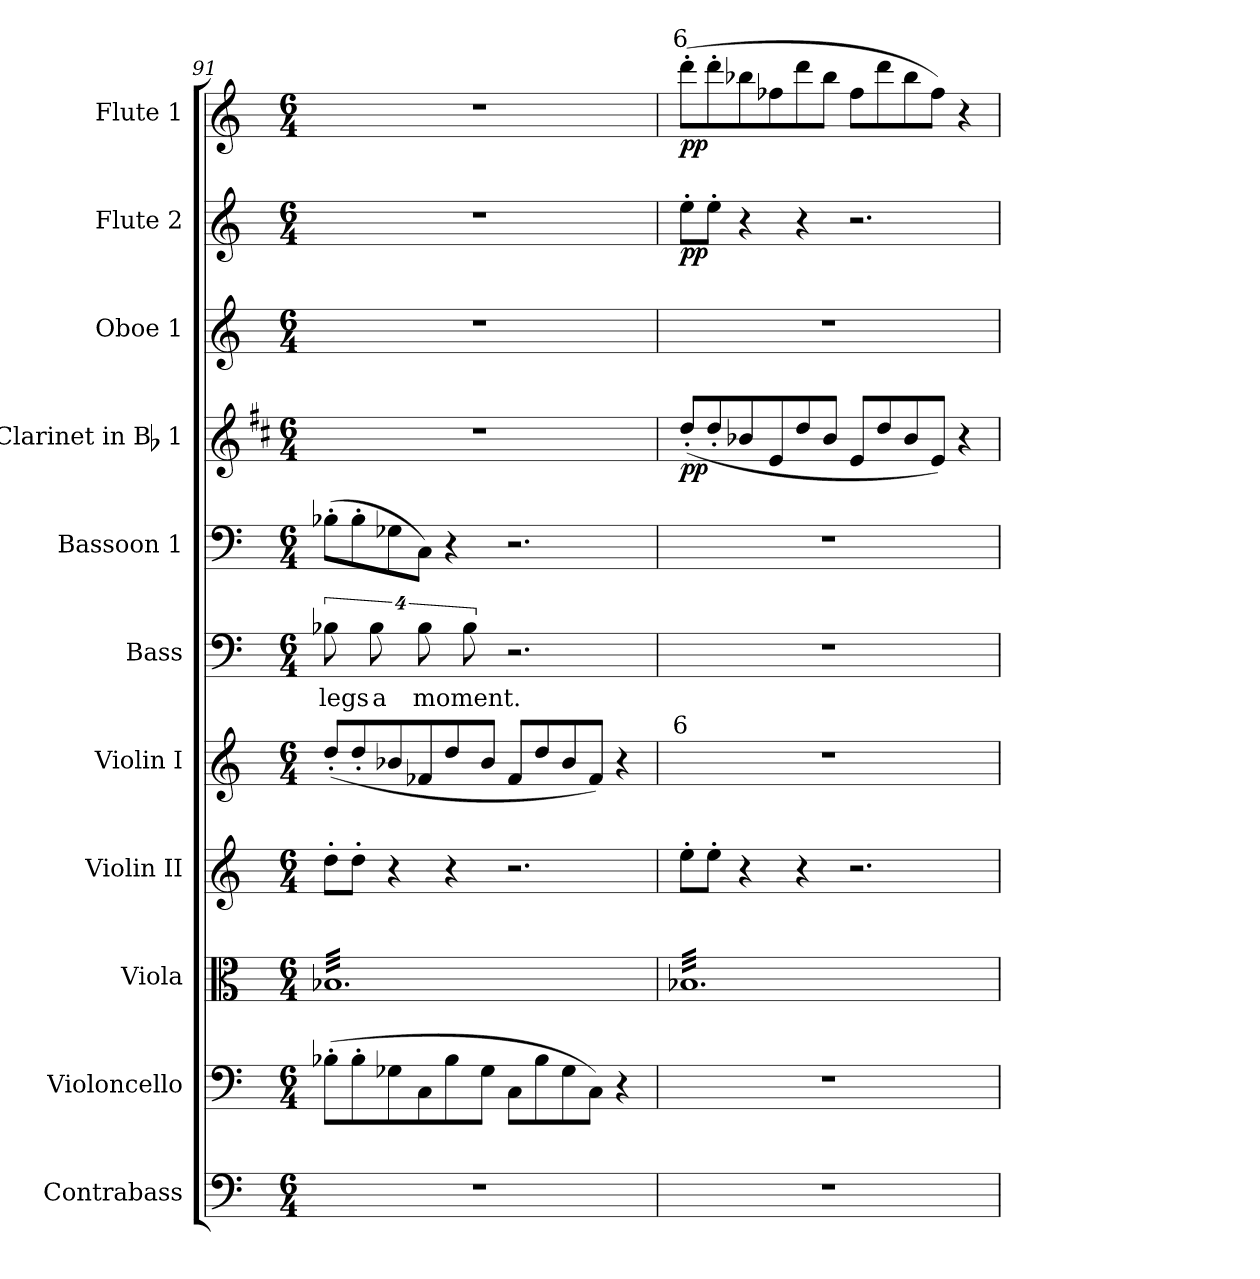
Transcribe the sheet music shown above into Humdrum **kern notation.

**kern	**kern	**kern	**kern	**kern	**kern	**text	**kern	**kern	**dynam	**kern	**kern	**dynam	**kern	**dynam
*part11	*part10	*part9	*part8	*part7	*part6	*part6	*part5	*part4	*part4	*part3	*part2	*part2	*part1	*part1
*staff11	*staff10	*staff9	*staff8	*staff7	*staff6	*staff6	*staff5	*staff4	*staff4	*staff3	*staff2	*staff2	*staff1	*staff1
*I"Contrabass	*I"Violoncello	*I"Viola	*I"Violin II	*I"Violin I	*I"Bass	*	*I"Bassoon 1	*I"Clarinet in Bb 1	*	*I"Oboe 1	*I"Flute 2	*	*I"Flute 1	*
*I'Cb.	*I'Vc.	*I'Vla.	*I'Vln. II	*I'Vln. I	*I'B.	*	*I'Bsn. 1	*I'Cl. 1	*	*I'Ob. 1	*I'Fl. 2	*	*I'Fl. 1	*
*clefF4	*clefF4	*clefC3	*clefG2	*clefG2	*clefF4	*	*clefF4	*clefG2	*	*clefG2	*clefG2	*	*clefG2	*
*ITrd7c12	*	*	*	*	*	*	*	*ITrd1c2	*	*	*	*	*	*
*k[]	*k[]	*k[]	*k[]	*k[]	*k[]	*	*k[]	*k[]	*	*k[]	*k[]	*	*k[]	*
*C:	*C:	*C:	*C:	*C:	*C:	*	*C:	*C:	*	*C:	*C:	*	*C:	*
*M6/4	*M6/4	*M6/4	*M6/4	*M6/4	*M6/4	*	*M6/4	*M6/4	*	*M6/4	*M6/4	*	*M6/4	*
=91	=91	=91	=91	=91	=91	=91	=91	=91	=91	=91	=91	=91	=91	=91
!LO:N:vis=1	!	!	!	!	!	!	!	!	!	!	!	!	!	!
!	!	!	!	!	!	!LO:LY:b:color=#000000	!	!LO:N:vis=1	!	!LO:N:vis=1	!LO:N:vis=1	!	!LO:N:vis=1	!
*	*	*tremolo	*	*	*	*	*	*	*	*	*	*	*	*
1.r	(8B-X'i\L	32B-XiLLL	8dd'i\L	(8dd'i/L	16%3B-Xi\	legs	(8B-X'i\L	1.r	.	1.r	1.r	.	1.r	.
.	.	32B-Xi	.	.	.	.	.	.	.	.	.	.	.	.
.	.	32B-Xi	.	.	.	.	.	.	.	.	.	.	.	.
.	.	32B-Xi	.	.	.	.	.	.	.	.	.	.	.	.
.	8B-'i\	32B-Xi	8dd'i\J	8dd'i/	.	.	8B-'i\	.	.	.	.	.	.	.
.	.	32B-Xi	.	.	.	.	.	.	.	.	.	.	.	.
!	!	!	!	!	!	!LO:LY:b:color=#000000	!	!	!	!	!	!	!	!
.	.	32B-Xi	.	.	16%3B-i\	a	.	.	.	.	.	.	.	.
.	.	32B-Xi	.	.	.	.	.	.	.	.	.	.	.	.
.	8G-Xi\	32B-Xi	4r	8b-Xi/	.	.	8G-Xi\	.	.	.	.	.	.	.
.	.	32B-Xi	.	.	.	.	.	.	.	.	.	.	.	.
.	.	32B-Xi	.	.	.	.	.	.	.	.	.	.	.	.
.	.	32B-Xi	.	.	.	.	.	.	.	.	.	.	.	.
!	!	!	!	!	!	!LO:LY:b:color=#000000	!	!	!	!	!	!	!	!
.	8Ci\	32B-Xi	.	8f-Xi/	16%3B-i\	moment.	8Ci\J)	.	.	.	.	.	.	.
.	.	32B-Xi	.	.	.	.	.	.	.	.	.	.	.	.
.	.	32B-Xi	.	.	.	.	.	.	.	.	.	.	.	.
.	.	32B-Xi	.	.	.	.	.	.	.	.	.	.	.	.
.	8B-i\	32B-Xi	4r	8ddi/	.	.	4r	.	.	.	.	.	.	.
.	.	32B-Xi	.	.	.	.	.	.	.	.	.	.	.	.
.	.	32B-Xi	.	.	16%3B-i\	.	.	.	.	.	.	.	.	.
.	.	32B-Xi	.	.	.	.	.	.	.	.	.	.	.	.
.	8G-i\J	32B-Xi	.	8b-i/J	.	.	.	.	.	.	.	.	.	.
.	.	32B-Xi	.	.	.	.	.	.	.	.	.	.	.	.
.	.	32B-Xi	.	.	.	.	.	.	.	.	.	.	.	.
.	.	32B-Xi	.	.	.	.	.	.	.	.	.	.	.	.
.	8Ci\L	32B-Xi	2.r	8f-i/L	2.r	.	2.r	.	.	.	.	.	.	.
.	.	32B-Xi	.	.	.	.	.	.	.	.	.	.	.	.
.	.	32B-Xi	.	.	.	.	.	.	.	.	.	.	.	.
.	.	32B-Xi	.	.	.	.	.	.	.	.	.	.	.	.
.	8B-i\	32B-Xi	.	8ddi/	.	.	.	.	.	.	.	.	.	.
.	.	32B-Xi	.	.	.	.	.	.	.	.	.	.	.	.
.	.	32B-Xi	.	.	.	.	.	.	.	.	.	.	.	.
.	.	32B-Xi	.	.	.	.	.	.	.	.	.	.	.	.
.	8G-i\	32B-Xi	.	8b-i/	.	.	.	.	.	.	.	.	.	.
.	.	32B-Xi	.	.	.	.	.	.	.	.	.	.	.	.
.	.	32B-Xi	.	.	.	.	.	.	.	.	.	.	.	.
.	.	32B-Xi	.	.	.	.	.	.	.	.	.	.	.	.
.	8Ci\J)	32B-Xi	.	8f-i/J)	.	.	.	.	.	.	.	.	.	.
.	.	32B-Xi	.	.	.	.	.	.	.	.	.	.	.	.
.	.	32B-Xi	.	.	.	.	.	.	.	.	.	.	.	.
.	.	32B-Xi	.	.	.	.	.	.	.	.	.	.	.	.
.	4r	32B-Xi	.	4r	.	.	.	.	.	.	.	.	.	.
.	.	32B-Xi	.	.	.	.	.	.	.	.	.	.	.	.
.	.	32B-Xi	.	.	.	.	.	.	.	.	.	.	.	.
.	.	32B-Xi	.	.	.	.	.	.	.	.	.	.	.	.
.	.	32B-Xi	.	.	.	.	.	.	.	.	.	.	.	.
.	.	32B-Xi	.	.	.	.	.	.	.	.	.	.	.	.
.	.	32B-Xi	.	.	.	.	.	.	.	.	.	.	.	.
.	.	32B-XiJJJ	.	.	.	.	.	.	.	.	.	.	.	.
!!LO:PB:g=z
=92	=92	=92	=92	=92	=92	=92	=92	=92	=92	=92	=92	=92	=92	=92
!	!	!	!	!	!	!	!	!	!	!	!	!	!LO:TX:a:cj:t=6	!
!	!	!	!	!LO:TX:a:cj:t=6	!	!	!	!	!	!	!	!	!	!
!LO:N:vis=1	!LO:N:vis=1	!	!	!LO:N:vis=1	!LO:N:vis=1	!	!LO:N:vis=1	!	!	!LO:N:vis=1	!	!	!	!
1.r	1.r	32B-XiLLL	8ee'i\L	1.r	1.r	.	1.r	(8cc'i/L	pp	1.r	8ee'i\L	pp	(8ddd'i\L	pp
.	.	32B-Xi	.	.	.	.	.	.	.	.	.	.	.	.
.	.	32B-Xi	.	.	.	.	.	.	.	.	.	.	.	.
.	.	32B-Xi	.	.	.	.	.	.	.	.	.	.	.	.
.	.	32B-Xi	8ee'i\J	.	.	.	.	8cc'i/	.	.	8ee'i\J	.	8ddd'i\	.
.	.	32B-Xi	.	.	.	.	.	.	.	.	.	.	.	.
.	.	32B-Xi	.	.	.	.	.	.	.	.	.	.	.	.
.	.	32B-Xi	.	.	.	.	.	.	.	.	.	.	.	.
.	.	32B-Xi	4r	.	.	.	.	8a-Xi/	.	.	4r	.	8bb-Xi\	.
.	.	32B-Xi	.	.	.	.	.	.	.	.	.	.	.	.
.	.	32B-Xi	.	.	.	.	.	.	.	.	.	.	.	.
.	.	32B-Xi	.	.	.	.	.	.	.	.	.	.	.	.
.	.	32B-Xi	.	.	.	.	.	8di/	.	.	.	.	8ff-Xi\	.
.	.	32B-Xi	.	.	.	.	.	.	.	.	.	.	.	.
.	.	32B-Xi	.	.	.	.	.	.	.	.	.	.	.	.
.	.	32B-Xi	.	.	.	.	.	.	.	.	.	.	.	.
.	.	32B-Xi	4r	.	.	.	.	8cci/	.	.	4r	.	8dddi\	.
.	.	32B-Xi	.	.	.	.	.	.	.	.	.	.	.	.
.	.	32B-Xi	.	.	.	.	.	.	.	.	.	.	.	.
.	.	32B-Xi	.	.	.	.	.	.	.	.	.	.	.	.
.	.	32B-Xi	.	.	.	.	.	8a-i/J	.	.	.	.	8bb-i\J	.
.	.	32B-Xi	.	.	.	.	.	.	.	.	.	.	.	.
.	.	32B-Xi	.	.	.	.	.	.	.	.	.	.	.	.
.	.	32B-Xi	.	.	.	.	.	.	.	.	.	.	.	.
.	.	32B-Xi	2.r	.	.	.	.	8di/L	.	.	2.r	.	8ff-i\L	.
.	.	32B-Xi	.	.	.	.	.	.	.	.	.	.	.	.
.	.	32B-Xi	.	.	.	.	.	.	.	.	.	.	.	.
.	.	32B-Xi	.	.	.	.	.	.	.	.	.	.	.	.
.	.	32B-Xi	.	.	.	.	.	8cci/	.	.	.	.	8dddi\	.
.	.	32B-Xi	.	.	.	.	.	.	.	.	.	.	.	.
.	.	32B-Xi	.	.	.	.	.	.	.	.	.	.	.	.
.	.	32B-Xi	.	.	.	.	.	.	.	.	.	.	.	.
.	.	32B-Xi	.	.	.	.	.	8a-i/	.	.	.	.	8bb-i\	.
.	.	32B-Xi	.	.	.	.	.	.	.	.	.	.	.	.
.	.	32B-Xi	.	.	.	.	.	.	.	.	.	.	.	.
.	.	32B-Xi	.	.	.	.	.	.	.	.	.	.	.	.
.	.	32B-Xi	.	.	.	.	.	8di/J)	.	.	.	.	8ff-i\J)	.
.	.	32B-Xi	.	.	.	.	.	.	.	.	.	.	.	.
.	.	32B-Xi	.	.	.	.	.	.	.	.	.	.	.	.
.	.	32B-Xi	.	.	.	.	.	.	.	.	.	.	.	.
.	.	32B-Xi	.	.	.	.	.	4r	.	.	.	.	4r	.
.	.	32B-Xi	.	.	.	.	.	.	.	.	.	.	.	.
.	.	32B-Xi	.	.	.	.	.	.	.	.	.	.	.	.
.	.	32B-Xi	.	.	.	.	.	.	.	.	.	.	.	.
.	.	32B-Xi	.	.	.	.	.	.	.	.	.	.	.	.
.	.	32B-Xi	.	.	.	.	.	.	.	.	.	.	.	.
.	.	32B-Xi	.	.	.	.	.	.	.	.	.	.	.	.
.	.	32B-XiJJJ	.	.	.	.	.	.	.	.	.	.	.	.
*	*	*Xtremolo	*	*	*	*	*	*	*	*	*	*	*	*
=	=	=	=	=	=	=	=	=	=	=	=	=	=	=
*-	*-	*-	*-	*-	*-	*-	*-	*-	*-	*-	*-	*-	*-	*-
